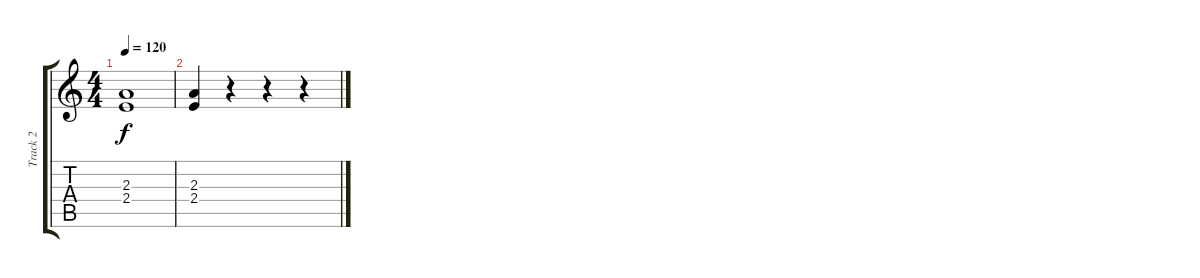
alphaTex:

\track ("Track 2" "Track 2") {instrument overdrivenguitar}
\staff {score tabs}
\tuning (E4 B3 G3 D3 A2 E2) {hide}
\ts (4 4)
\tempo 120
\clef g2
\ks c
(2.3{t} 2.4{t}).1{dy f} |
(2.3 2.4).4 r.4 r.4 r.4
